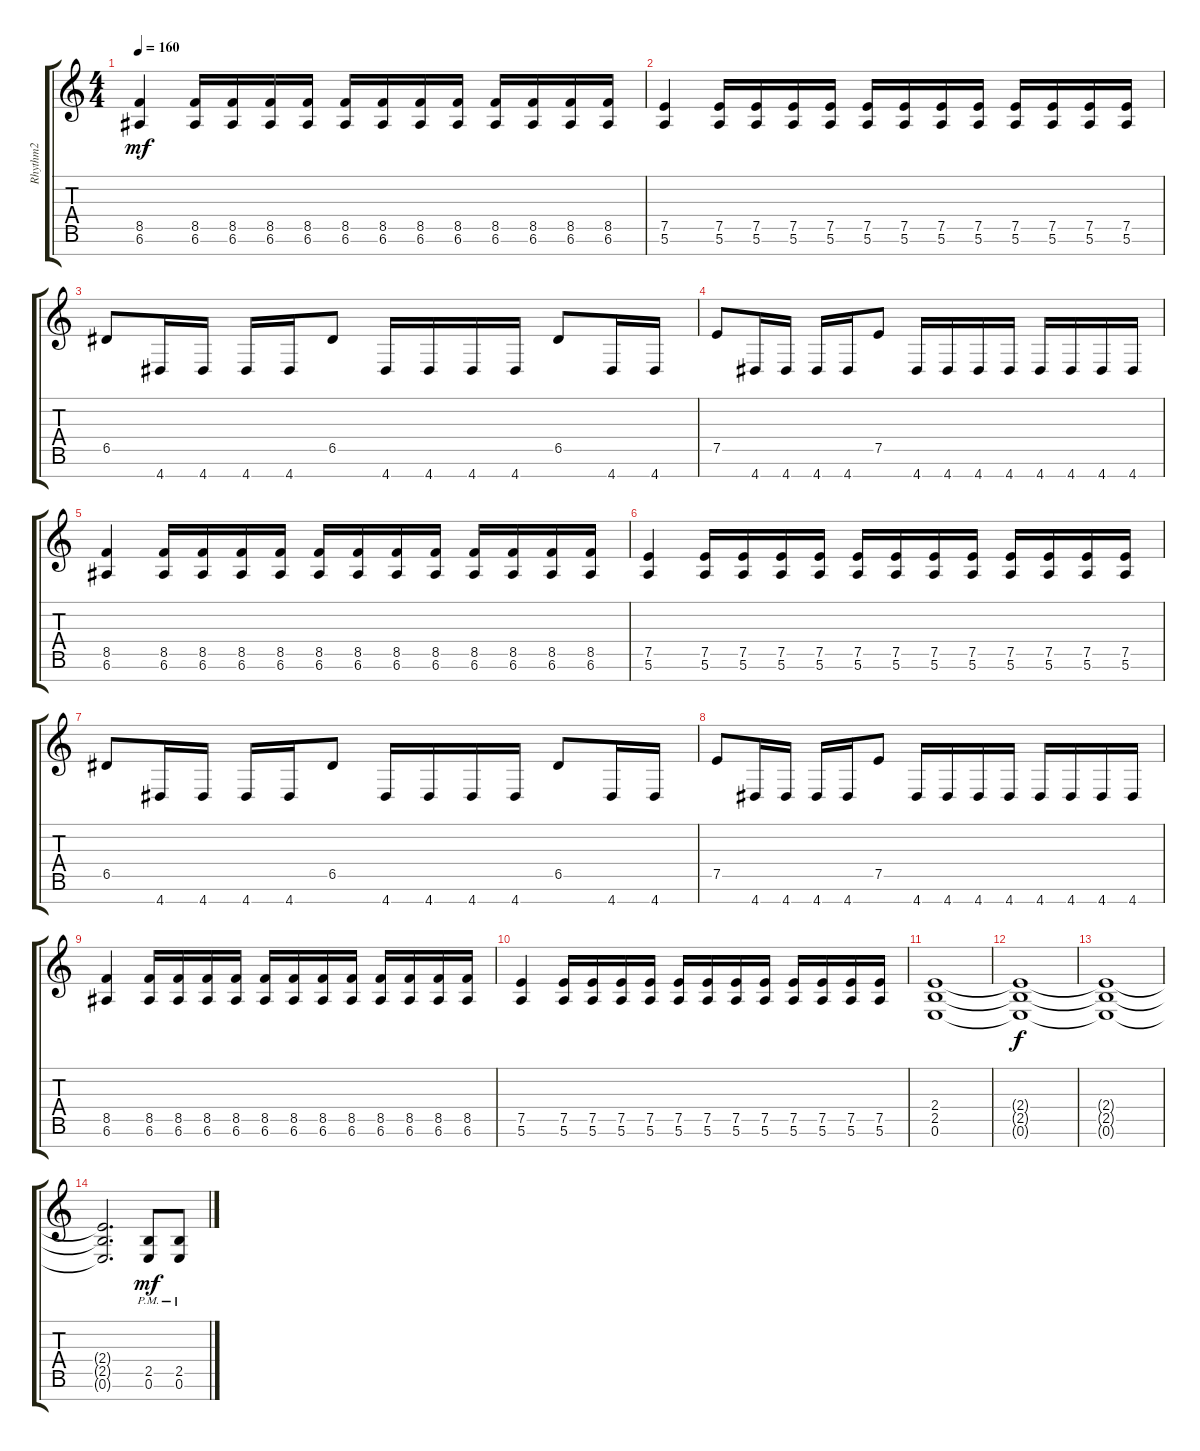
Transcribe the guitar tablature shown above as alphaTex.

\track ("Rhythm2" "Rhythm2") {instrument overdrivenguitar}
\staff {score tabs}
\tuning (E4 B3 G3 D3 A2 E2 B1) {hide}
\ts (4 4)
\tempo 160
\clef g2
\ks c
(8.5 6.6).4{dy mf} (8.5 6.6).16 (8.5 6.6).16 (8.5 6.6).16 (8.5 6.6).16 (8.5 6.6).16 (8.5 6.6).16 (8.5 6.6).16 (8.5 6.6).16 (8.5 6.6).16 (8.5 6.6).16 (8.5 6.6).16 (8.5 6.6).16 |
(7.5 5.6).4 (7.5 5.6).16 (7.5 5.6).16 (7.5 5.6).16 (7.5 5.6).16 (7.5 5.6).16 (7.5 5.6).16 (7.5 5.6).16 (7.5 5.6).16 (7.5 5.6).16 (7.5 5.6).16 (7.5 5.6).16 (7.5 5.6).16 |
6.5.8 4.7.16 4.7.16 4.7.16 4.7.16 6.5.8 4.7.16 4.7.16 4.7.16 4.7.16 6.5.8 4.7.16 4.7.16 |
7.5.8 4.7.16 4.7.16 4.7.16 4.7.16 7.5.8 4.7.16 4.7.16 4.7.16 4.7.16 4.7.16 4.7.16 4.7.16 4.7.16 |
(8.5 6.6).4 (8.5 6.6).16 (8.5 6.6).16 (8.5 6.6).16 (8.5 6.6).16 (8.5 6.6).16 (8.5 6.6).16 (8.5 6.6).16 (8.5 6.6).16 (8.5 6.6).16 (8.5 6.6).16 (8.5 6.6).16 (8.5 6.6).16 |
(7.5 5.6).4 (7.5 5.6).16 (7.5 5.6).16 (7.5 5.6).16 (7.5 5.6).16 (7.5 5.6).16 (7.5 5.6).16 (7.5 5.6).16 (7.5 5.6).16 (7.5 5.6).16 (7.5 5.6).16 (7.5 5.6).16 (7.5 5.6).16 |
6.5.8 4.7.16 4.7.16 4.7.16 4.7.16 6.5.8 4.7.16 4.7.16 4.7.16 4.7.16 6.5.8 4.7.16 4.7.16 |
7.5.8 4.7.16 4.7.16 4.7.16 4.7.16 7.5.8 4.7.16 4.7.16 4.7.16 4.7.16 4.7.16 4.7.16 4.7.16 4.7.16 |
(8.5 6.6).4 (8.5 6.6).16 (8.5 6.6).16 (8.5 6.6).16 (8.5 6.6).16 (8.5 6.6).16 (8.5 6.6).16 (8.5 6.6).16 (8.5 6.6).16 (8.5 6.6).16 (8.5 6.6).16 (8.5 6.6).16 (8.5 6.6).16 |
(7.5 5.6).4 (7.5 5.6).16 (7.5 5.6).16 (7.5 5.6).16 (7.5 5.6).16 (7.5 5.6).16 (7.5 5.6).16 (7.5 5.6).16 (7.5 5.6).16 (7.5 5.6).16 (7.5 5.6).16 (7.5 5.6).16 (7.5 5.6).16 |
(2.4 2.5 0.6).1 |
(2.4{t} 2.5{t} 0.6{t}).1{dy f} |
(2.4{t} 2.5{t} 0.6{t}).1 |
(2.4{t} 2.5{t} 0.6{t}).2{d} (2.5{pm} 0.6{pm}).8{dy mf} (2.5{pm} 0.6{pm}).8
